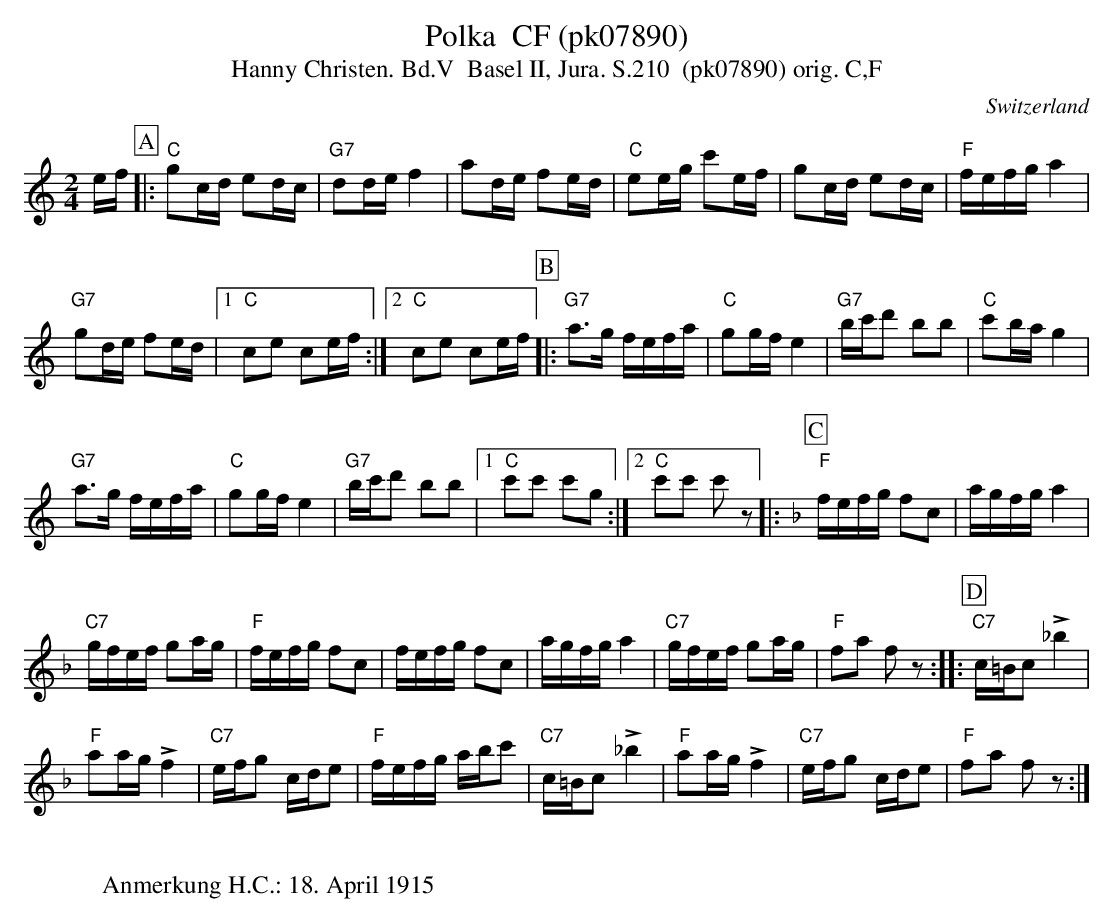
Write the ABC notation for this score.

X:1
T:Polka  CF (pk07890)
T:Hanny Christen. Bd.V  Basel II, Jura. S.210  (pk07890) orig. C,F
M:2/4
L:1/8
O:Switzerland
K:C major
e/f/  [P:A] |: "C"gc/d/ ed/c/ | "G7"dd/e/f2 | ad/e/ fe/d/ | "C"ee/g/ c'e/f/ | gc/d/ ed/c/ | "F"f/e/f/g/a2 |
"G7"gd/e/ fe/d/ |1 "C"ce ce/f/ :|2 "C"ce ce/f/ [P:B] |: "G7"a>g f/e/f/a/ | "C"gg/f/e2 | "G7"b/c'/d' bb | "C"c'b/a/g2 |
"G7"a>g f/e/f/a/ | "C"gg/f/e2 | "G7"b/c'/d' bb |1 "C"c'c' c'g :|2 "C"c'c' c'z |: [K:F] [P:C] "F"f/e/f/g/ fc  | a/g/f/g/a2 |
"C7"g/f/e/f/ ga/g/ | "F"f/e/f/g/ fc | f/e/f/g/ fc | a/g/f/g/a2 | "C7"g/f/e/f/ ga/g/ | "F"fa fz :: [P:D] "C7"c/=B/c !>!_b2 |
"F"aa/g/!>!f2 | "C7"e/f/g c/d/e | "F"f/e/f/g/ a/b/c' | "C7"c/=B/c !>!_b2 | "F"aa/g/ !>!f2 | "C7"e/f/g c/d/e | "F"fa fz :|
W:
W:Anmerkung H.C.: 18. April 1915
